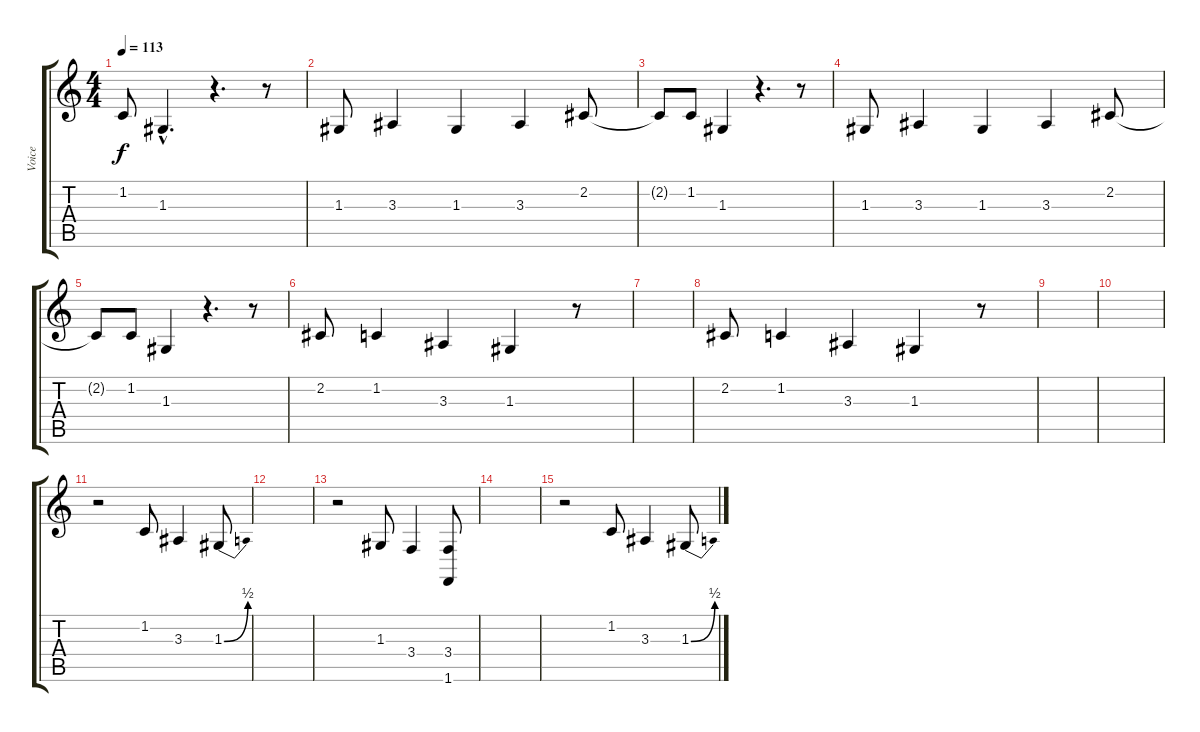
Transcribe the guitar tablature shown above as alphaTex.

\track ("Voice" "Voice") {instrument frenchhorn}
\staff {score tabs}
\tuning (E4 B3 G3 D3 A2 E2) {hide}
\ts (4 4)
\tempo 113
\clef g2
\ks c
1.2.8{dy f} 1.3{hac}.4{d} r.4{d} r.8 |
1.3.8 3.3.4 1.3.4 3.3.4 2.2.8 |
2.2{t}.8 1.2.8 1.3.4 r.4{d} r.8 |
1.3.8 3.3.4 1.3.4 3.3.4 2.2.8 |
2.2{t}.8 1.2.8 1.3.4 r.4{d} r.8 |
2.2.8 1.2.4 3.3.4 1.3.4 r.8 |
|
2.2.8 1.2.4 3.3.4 1.3.4 r.8 |
|
|
r.2 1.2.8 3.3.4 1.3{be (bend 0 0 60 2)}.8 |
|
r.2 1.3.8 3.4.4 (3.4 1.6).8 |
|
r.2 1.2.8 3.3.4 1.3{be (bend 0 0 60 2)}.8
